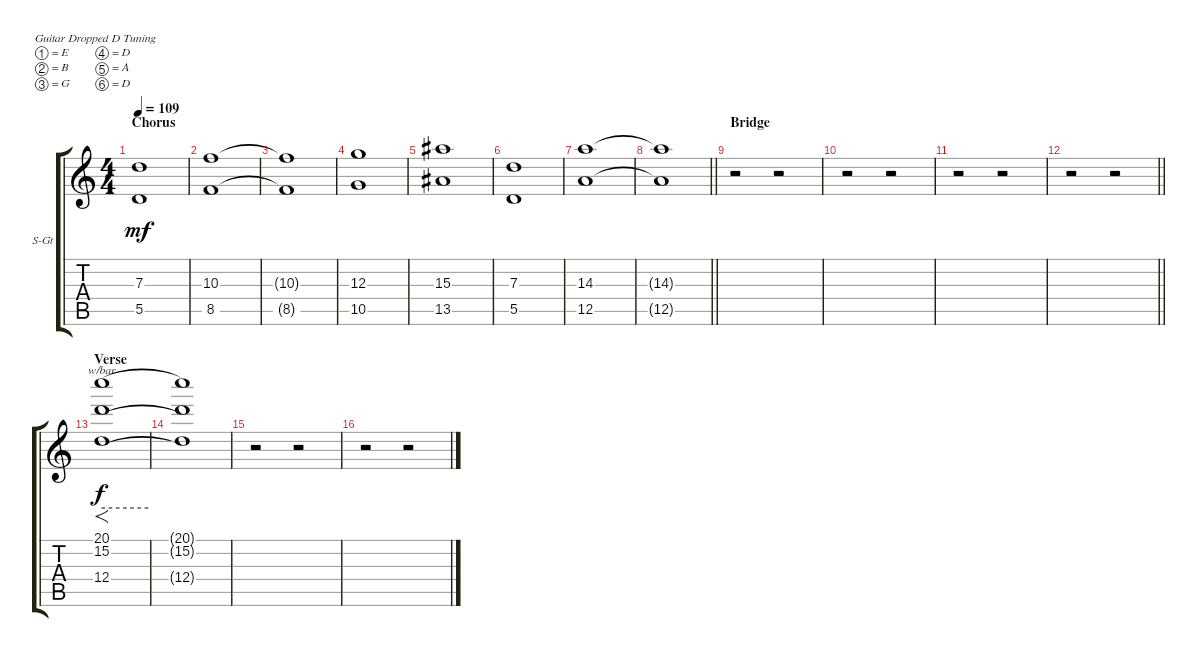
\bracketExtendMode groupsimilarinstruments
\firstSystemTrackNameOrientation horizontal
\otherSystemsTrackNameOrientation horizontal
\track ("Keyboard 1" "S-Gt") {instrument fx1rain}
\staff {score tabs}
\tuning (E4 B3 G3 D3 A2 D2)
\displaytranspose 12
\ts (4 4)
\section ("" "Chorus")
\tempo 109
\clef g2
\ks c
(7.3 5.5).1{dy mf} |
(10.3 8.5).1 |
(10.3{t} 8.5{t}).1 |
(12.3 10.5).1 |
(15.3 13.5).1 |
(7.3 5.5).1 |
(14.3 12.5).1 |
\barLineRight lightlight
(14.3{t} 12.5{t}).1 |
\section ("" "Bridge")
r.2 r.2 |
r.2 r.2 |
r.2 r.2 |
\barLineRight lightlight
r.2 r.2 |
\section ("" "Verse")
(20.1 15.2 12.4).1{f tbe (hold default 0 0 60 0) dy f} |
(20.1{t} 15.2{t} 12.4{t}).1 |
r.2 r.2 |
r.2 r.2
